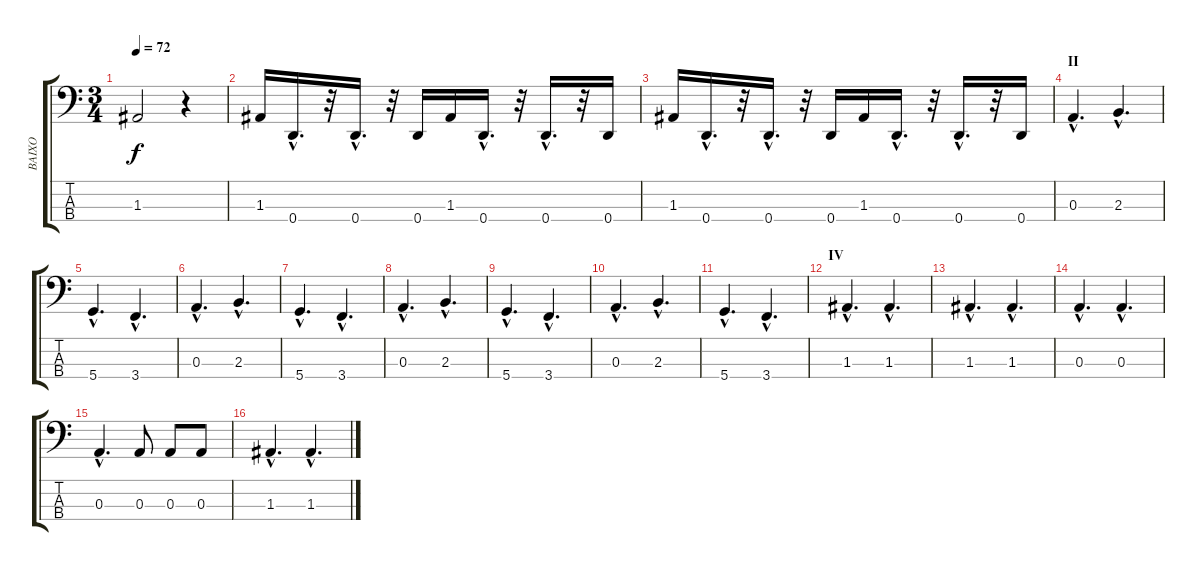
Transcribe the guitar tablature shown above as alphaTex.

\track ("BAIXO" "BAIXO") {instrument electricbasspick}
\staff {score tabs}
\tuning (G2 D2 A1 D1) {hide}
\ts (3 4)
\tempo 72
\clef f4
\ks c
1.3.2{dy f} r.4 |
1.3.16 0.4{hac}.16{d} r.32 0.4{hac}.16{d} r.32 0.4.16 1.3.16 0.4{hac}.16{d} r.32 0.4{hac}.16{d} r.32 0.4.16 |
1.3.16 0.4{hac}.16{d} r.32 0.4{hac}.16{d} r.32 0.4.16 1.3.16 0.4{hac}.16{d} r.32 0.4{hac}.16{d} r.32 0.4.16 |
\section ("" "II")
0.3{hac}.4{d} 2.3{hac}.4{d} |
5.4{hac}.4{d} 3.4{hac}.4{d} |
0.3{hac}.4{d} 2.3{hac}.4{d} |
5.4{hac}.4{d} 3.4{hac}.4{d} |
0.3{hac}.4{d} 2.3{hac}.4{d} |
5.4{hac}.4{d} 3.4{hac}.4{d} |
0.3{hac}.4{d} 2.3{hac}.4{d} |
5.4{hac}.4{d} 3.4{hac}.4{d} |
\section ("" "IV")
1.3{hac}.4{d} 1.3{hac}.4{d} |
1.3{hac}.4{d} 1.3{hac}.4{d} |
0.3{hac}.4{d} 0.3{hac}.4{d} |
0.3{hac}.4{d} 0.3.8 0.3.8 0.3.8 |
1.3{hac}.4{d} 1.3{hac}.4{d}
